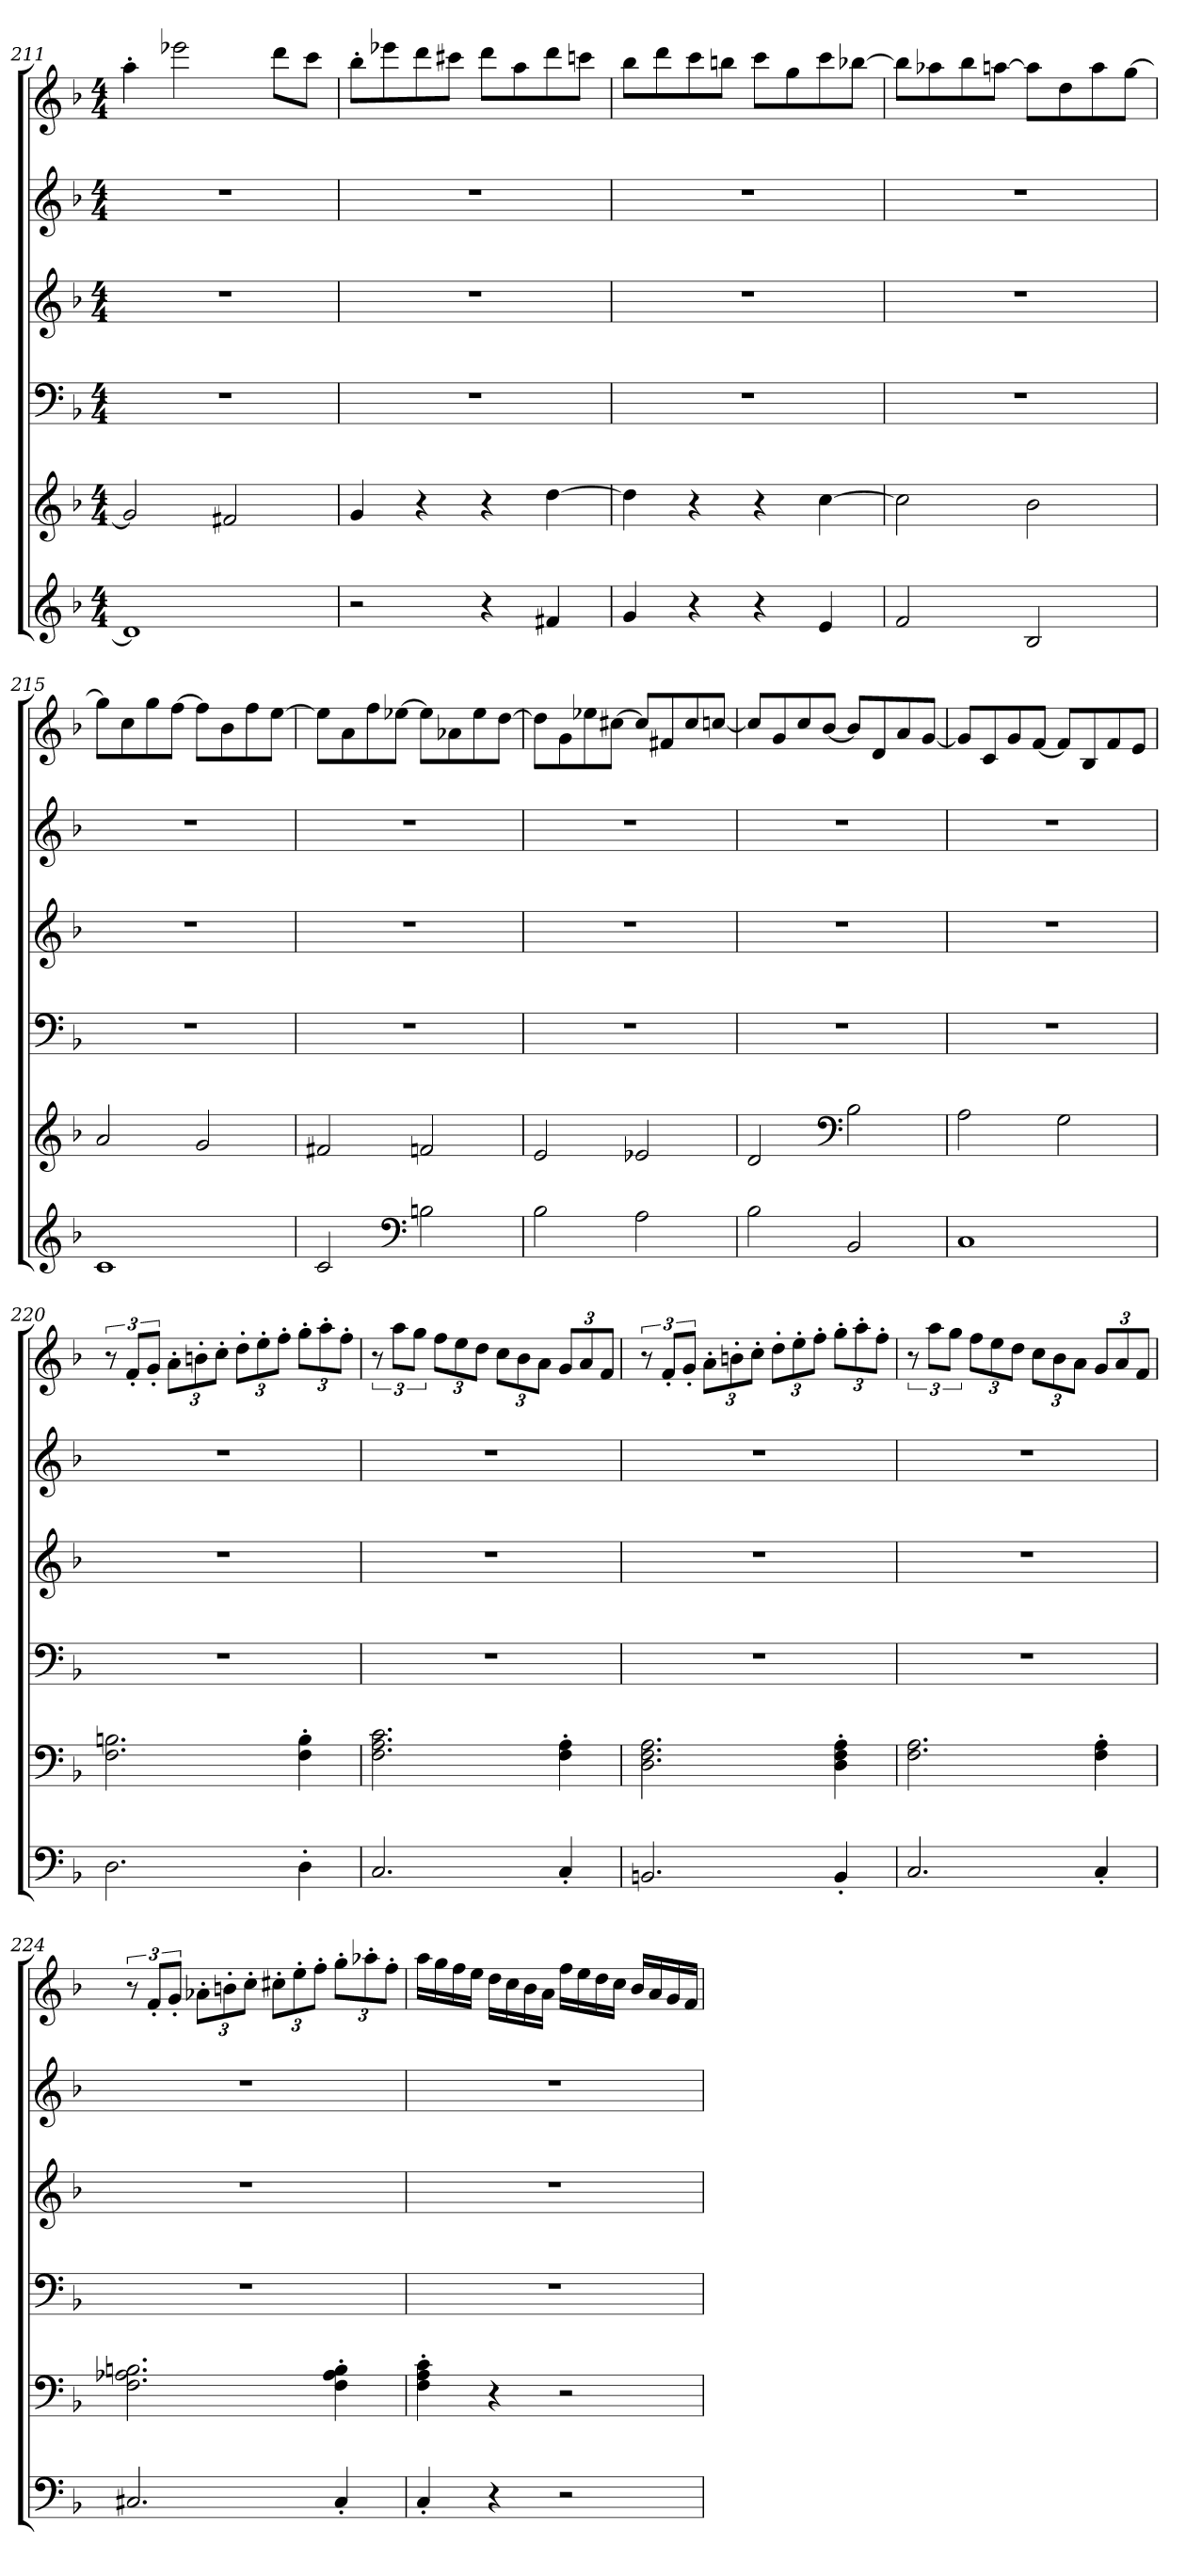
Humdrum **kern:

**kern	**kern	**kern	**kern	**kern	**kern
*part5	*part4	*part3	*part2	*part1	*part1
*staff6	*staff5	*staff4	*staff3	*staff2	*staff1
*clefG2	*clefG2	*clefF4	*clefG2	*clefG2	*clefG2
*k[b-]	*k[b-]	*k[b-]	*k[b-]	*k[b-]	*k[b-]
*M4/4	*M4/4	*M4/4	*M4/4	*M4/4	*M4/4
=211	=211	=211	=211	=211	=211
1d]	2g/]	1r	1r	1r	4aa'\
.	.	.	.	.	2eee-X\
.	2f#X/	.	.	.	.
.	.	.	.	.	8ddd\L
.	.	.	.	.	8ccc\J
!!LO:PB:g=z
=212	=212	=212	=212	=212	=212
*	*	*	*	*	*MM181
2r	4g/	1r	1r	1r	8bb-'\L
.	.	.	.	.	8eee-X\
.	4r	.	.	.	8ddd\
.	.	.	.	.	8ccc#X\J
4r	4r	.	.	.	8ddd\L
.	.	.	.	.	8aa\
4f#X/	[4dd\	.	.	.	8ddd\
.	.	.	.	.	8cccn\J
=213	=213	=213	=213	=213	=213
4g/	4dd\]	1r	1r	1r	8bb-\L
.	.	.	.	.	8ddd\
4r	4r	.	.	.	8ccc\
.	.	.	.	.	8bbn\J
4r	4r	.	.	.	8ccc\L
.	.	.	.	.	8gg\
4e/	[4cc\	.	.	.	8ccc\
.	.	.	.	.	[8bb-X\J
=214	=214	=214	=214	=214	=214
2f/	2cc\]	1r	1r	1r	8bb-\L]
.	.	.	.	.	8aa-X\
.	.	.	.	.	8bb-\
.	.	.	.	.	[8aan\J
2B-/	2b-\	.	.	.	8aa\L]
.	.	.	.	.	8dd\
.	.	.	.	.	8aa\
.	.	.	.	.	[8gg\J
!!LO:LB:g=z
=215	=215	=215	=215	=215	=215
1c	2a/	1r	1r	1r	8gg\L]
.	.	.	.	.	8cc\
.	.	.	.	.	8gg\
.	.	.	.	.	[8ff\J
.	2g/	.	.	.	8ff\L]
.	.	.	.	.	8b-\
.	.	.	.	.	8ff\
.	.	.	.	.	[8ee\J
=216	=216	=216	=216	=216	=216
*	*	*	*	*	*MM181
2c/	2f#X/	1r	1r	1r	8ee\L]
.	.	.	.	.	8a\
.	.	.	.	.	8ff\
.	.	.	.	.	[8ee-X\J
*clefF4	*	*	*	*	*
2Bn\	2fn/	.	.	.	8ee-\L]
.	.	.	.	.	8a-X\
.	.	.	.	.	8ee-\
.	.	.	.	.	[8dd\J
=217	=217	=217	=217	=217	=217
2B-\	2e/	1r	1r	1r	8dd\L]
.	.	.	.	.	8g\
.	.	.	.	.	8ee-X\
.	.	.	.	.	[8cc#X\J
2A\	2e-X/	.	.	.	8cc#/L]
.	.	.	.	.	8f#X/
.	.	.	.	.	8cc#/
.	.	.	.	.	[8ccn/J
=218	=218	=218	=218	=218	=218
2B-\	2d/	1r	1r	1r	8cc/L]
.	.	.	.	.	8g/
.	.	.	.	.	8cc/
.	.	.	.	.	[8b-/J
*	*clefF4	*	*	*	*
2BB-/	2B-\	.	.	.	8b-/L]
.	.	.	.	.	8d/
.	.	.	.	.	8a/
.	.	.	.	.	[8g/J
!!LO:PB:g=z
=219	=219	=219	=219	=219	=219
1C	2A\	1r	1r	1r	8g/L]
.	.	.	.	.	8c/
.	.	.	.	.	8g/
.	.	.	.	.	[8f/J
.	2G\	.	.	.	8f/L]
.	.	.	.	.	8B-/
.	.	.	.	.	8f/
.	.	.	.	.	8e/J
=220	=220	=220	=220	=220	=220
*	*	*	*	*	*MM181
2.D\	2.F\ 2.Bn\	1r	1r	1r	12r
.	.	.	.	.	12f'/L
.	.	.	.	.	12g'/J
*	*	*	*	*	*Xbrackettup
.	.	.	.	.	12a'\L
.	.	.	.	.	12bn'\
.	.	.	.	.	12cc'\J
.	.	.	.	.	12dd'\L
.	.	.	.	.	12ee'\
.	.	.	.	.	12ff'\J
4D'\	4F\' 4B\'	.	.	.	12gg'\L
.	.	.	.	.	12aa'\
.	.	.	.	.	12ff'\J
=221	=221	=221	=221	=221	=221
*	*	*	*	*	*brackettup
*	*	*	*	*	*MM180
2.C/	2.F\ 2.A\ 2.c\	1r	1r	1r	12r
.	.	.	.	.	12aa\L
.	.	.	.	.	12gg\J
*	*	*	*	*	*Xbrackettup
.	.	.	.	.	12ff\L
.	.	.	.	.	12ee\
.	.	.	.	.	12dd\J
.	.	.	.	.	12cc\L
.	.	.	.	.	12b-\
.	.	.	.	.	12a\J
4C'/	4F\' 4A\'	.	.	.	12g/L
.	.	.	.	.	12a/
.	.	.	.	.	12f/J
!!LO:LB:g=z
=222	=222	=222	=222	=222	=222
*	*	*	*	*	*brackettup
*	*	*	*	*	*MM181
2.BBn/	2.D\ 2.F\ 2.A\	1r	1r	1r	12r
.	.	.	.	.	12f'/L
.	.	.	.	.	12g'/J
*	*	*	*	*	*Xbrackettup
.	.	.	.	.	12a'\L
.	.	.	.	.	12bn'\
.	.	.	.	.	12cc'\J
.	.	.	.	.	12dd'\L
.	.	.	.	.	12ee'\
.	.	.	.	.	12ff'\J
4BB'/	4D\' 4F\' 4A\'	.	.	.	12gg'\L
.	.	.	.	.	12aa'\
.	.	.	.	.	12ff'\J
=223	=223	=223	=223	=223	=223
*	*	*	*	*	*brackettup
*	*	*	*	*	*MM180
2.C/	2.F\ 2.A\	1r	1r	1r	12r
.	.	.	.	.	12aa\L
.	.	.	.	.	12gg\J
*	*	*	*	*	*Xbrackettup
.	.	.	.	.	12ff\L
.	.	.	.	.	12ee\
.	.	.	.	.	12dd\J
.	.	.	.	.	12cc\L
.	.	.	.	.	12b-\
.	.	.	.	.	12a\J
4C'/	4F\' 4A\'	.	.	.	12g/L
.	.	.	.	.	12a/
.	.	.	.	.	12f/J
=224	=224	=224	=224	=224	=224
*	*	*	*	*	*brackettup
*	*	*	*	*	*MM181
2.C#X/	2.F\ 2.A-X\ 2.Bn\	1r	1r	1r	12r
.	.	.	.	.	12f'/L
.	.	.	.	.	12g'/J
*	*	*	*	*	*Xbrackettup
.	.	.	.	.	12a-X'\L
.	.	.	.	.	12bn'\
.	.	.	.	.	12cc'\J
.	.	.	.	.	12cc#X'\L
.	.	.	.	.	12ee'\
.	.	.	.	.	12ff'\J
4C#'/	4F\' 4A-\' 4B\'	.	.	.	12gg'\L
.	.	.	.	.	12aa-X'\
.	.	.	.	.	12ff'\J
!!LO:PB:g=z
=225	=225	=225	=225	=225	=225
*	*	*	*	*	*MM180
4C'/	4F\' 4A\' 4c\'	1r	1r	1r	16aa\LL
.	.	.	.	.	16gg\
.	.	.	.	.	16ff\
.	.	.	.	.	16ee\JJ
4r	4r	.	.	.	16dd\LL
.	.	.	.	.	16cc\
.	.	.	.	.	16b-\
.	.	.	.	.	16a\JJ
2r	2r	.	.	.	16ff\LL
.	.	.	.	.	16ee\
.	.	.	.	.	16dd\
.	.	.	.	.	16cc\JJ
.	.	.	.	.	16b-/LL
.	.	.	.	.	16a/
.	.	.	.	.	16g/
.	.	.	.	.	16f/JJ
=	=	=	=	=	=
*-	*-	*-	*-	*-	*-
